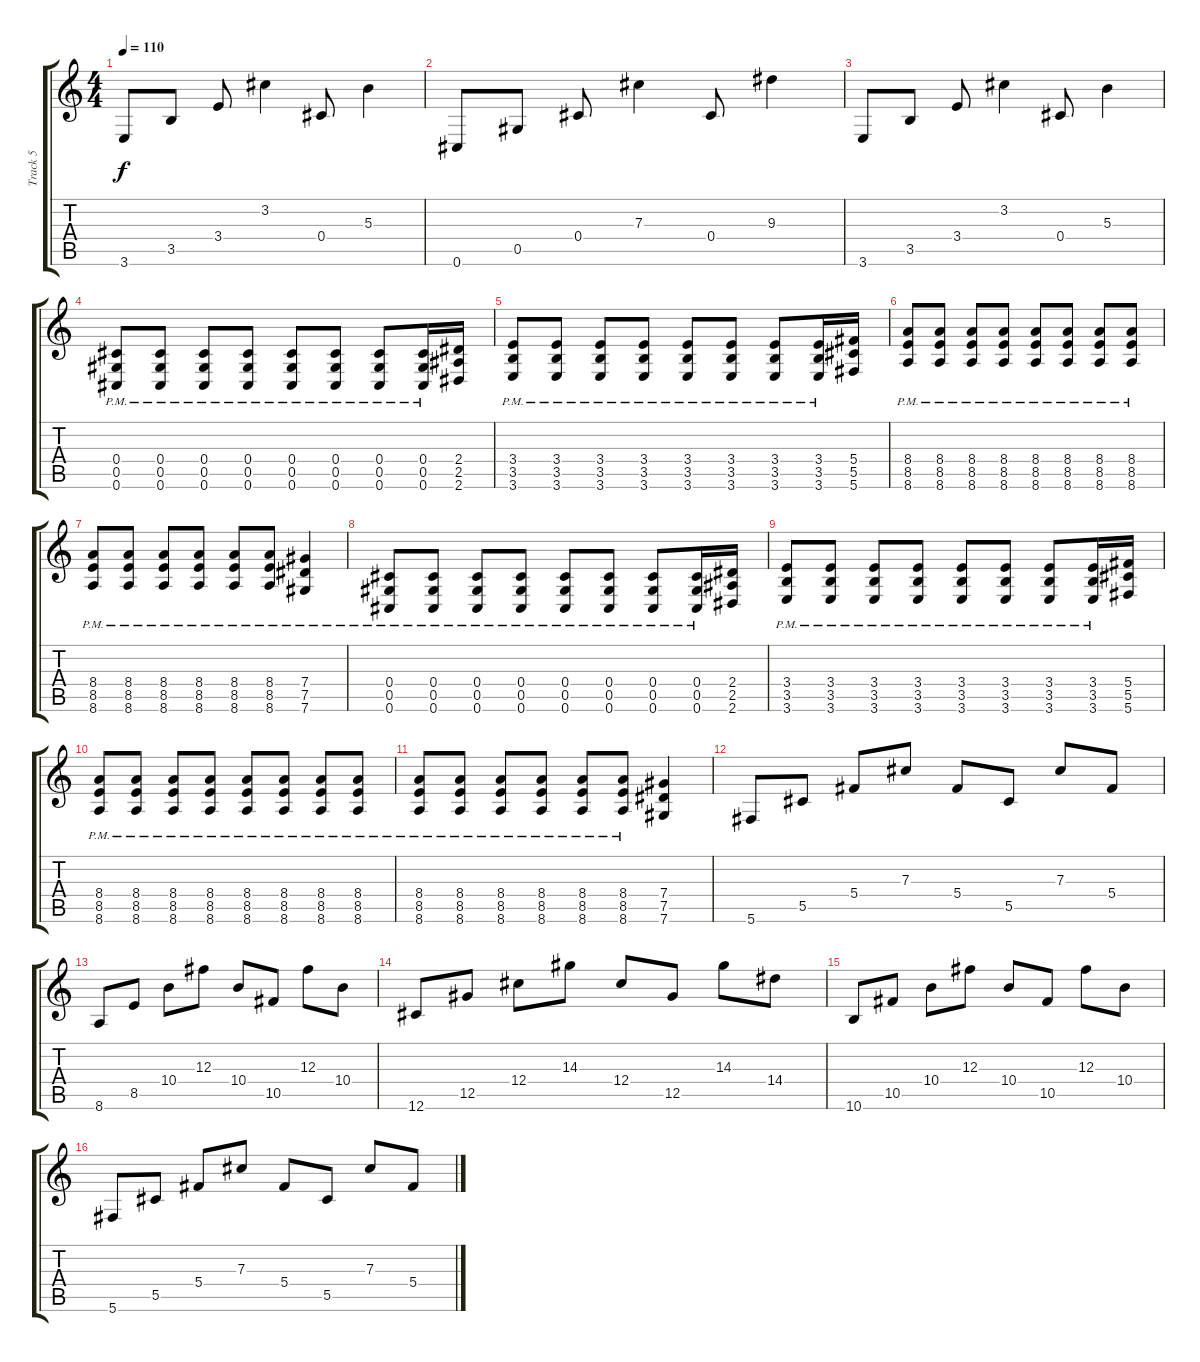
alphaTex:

\track ("Track 5" "Track 5") {instrument distortionguitar}
\staff {score tabs}
\tuning (Eb4 Bb3 Gb3 Db3 Ab2 Db2) {hide}
\ts (4 4)
\tempo 110
\clef g2
\ks c
3.6.8{dy f} 3.5.8 3.4.8 3.2.4 0.4.8 5.3.4 |
0.6.8 0.5.8 0.4.8 7.3.4 0.4.8 9.3.4 |
3.6.8 3.5.8 3.4.8 3.2.4 0.4.8 5.3.4 |
(0.4{pm} 0.5{pm} 0.6{pm}).8{volume 7 instrument electricguitarjazz} (0.4{pm} 0.5{pm} 0.6{pm}).8 (0.4{pm} 0.5{pm} 0.6{pm}).8 (0.4{pm} 0.5{pm} 0.6{pm}).8 (0.4{pm} 0.5{pm} 0.6{pm}).8 (0.4{pm} 0.5{pm} 0.6{pm}).8 (0.4{pm} 0.5{pm} 0.6{pm}).8 (0.4{pm} 0.5{pm} 0.6{pm}).16 (2.4 2.5 2.6).16 |
(3.4{pm} 3.5{pm} 3.6{pm}).8 (3.4{pm} 3.5{pm} 3.6{pm}).8 (3.4{pm} 3.5{pm} 3.6{pm}).8 (3.4{pm} 3.5{pm} 3.6{pm}).8 (3.4{pm} 3.5{pm} 3.6{pm}).8 (3.4{pm} 3.5{pm} 3.6{pm}).8 (3.4{pm} 3.5{pm} 3.6{pm}).8 (3.4{pm} 3.5{pm} 3.6{pm}).16 (5.4 5.5 5.6).16 |
(8.4{pm} 8.5{pm} 8.6{pm}).8 (8.4{pm} 8.5{pm} 8.6{pm}).8 (8.4{pm} 8.5{pm} 8.6{pm}).8 (8.4{pm} 8.5{pm} 8.6{pm}).8 (8.4{pm} 8.5{pm} 8.6{pm}).8 (8.4{pm} 8.5{pm} 8.6{pm}).8 (8.4{pm} 8.5{pm} 8.6{pm}).8 (8.4{pm} 8.5{pm} 8.6{pm}).8 |
(8.4{pm} 8.5{pm} 8.6{pm}).8 (8.4{pm} 8.5{pm} 8.6{pm}).8 (8.4{pm} 8.5{pm} 8.6{pm}).8 (8.4{pm} 8.5{pm} 8.6{pm}).8 (8.4{pm} 8.5{pm} 8.6{pm}).8 (8.4{pm} 8.5{pm} 8.6{pm}).8 (7.4{pm} 7.5{pm} 7.6).4 |
(0.4{pm} 0.5{pm} 0.6{pm}).8 (0.4{pm} 0.5{pm} 0.6{pm}).8 (0.4{pm} 0.5{pm} 0.6{pm}).8 (0.4{pm} 0.5{pm} 0.6{pm}).8 (0.4{pm} 0.5{pm} 0.6{pm}).8 (0.4{pm} 0.5{pm} 0.6{pm}).8 (0.4{pm} 0.5{pm} 0.6{pm}).8 (0.4{pm} 0.5{pm} 0.6{pm}).16 (2.4 2.5 2.6).16 |
(3.4{pm} 3.5{pm} 3.6{pm}).8 (3.4{pm} 3.5{pm} 3.6{pm}).8 (3.4{pm} 3.5{pm} 3.6{pm}).8 (3.4{pm} 3.5{pm} 3.6{pm}).8 (3.4{pm} 3.5{pm} 3.6{pm}).8 (3.4{pm} 3.5{pm} 3.6{pm}).8 (3.4{pm} 3.5{pm} 3.6{pm}).8 (3.4{pm} 3.5{pm} 3.6{pm}).16 (5.4 5.5 5.6).16 |
(8.4{pm} 8.5{pm} 8.6{pm}).8 (8.4{pm} 8.5{pm} 8.6{pm}).8 (8.4{pm} 8.5{pm} 8.6{pm}).8 (8.4{pm} 8.5{pm} 8.6{pm}).8 (8.4{pm} 8.5{pm} 8.6{pm}).8 (8.4{pm} 8.5{pm} 8.6{pm}).8 (8.4{pm} 8.5{pm} 8.6{pm}).8 (8.4{pm} 8.5{pm} 8.6{pm}).8 |
(8.4{pm} 8.5{pm} 8.6{pm}).8 (8.4{pm} 8.5{pm} 8.6{pm}).8 (8.4{pm} 8.5{pm} 8.6{pm}).8 (8.4{pm} 8.5{pm} 8.6{pm}).8 (8.4{pm} 8.5{pm} 8.6{pm}).8 (8.4 8.5 8.6{pm}).8 (7.4 7.5 7.6).4 |
5.6.8{volume 12 instrument distortionguitar} 5.5.8 5.4.8 7.3.8 5.4.8 5.5.8 7.3.8 5.4.8 |
8.6.8 8.5.8 10.4.8 12.3.8 10.4.8 10.5.8 12.3.8 10.4.8 |
12.6.8 12.5.8 12.4.8 14.3.8 12.4.8 12.5.8 14.3.8 14.4.8 |
10.6.8 10.5.8 10.4.8 12.3.8 10.4.8 10.5.8 12.3.8 10.4.8 |
5.6.8 5.5.8 5.4.8 7.3.8 5.4.8 5.5.8 7.3.8 5.4.8
